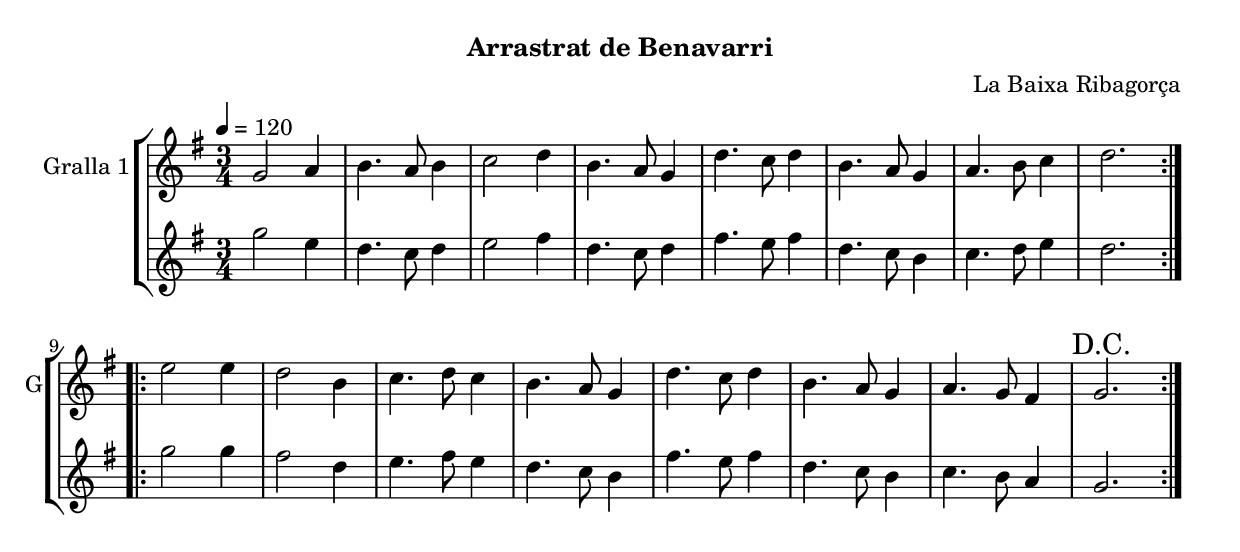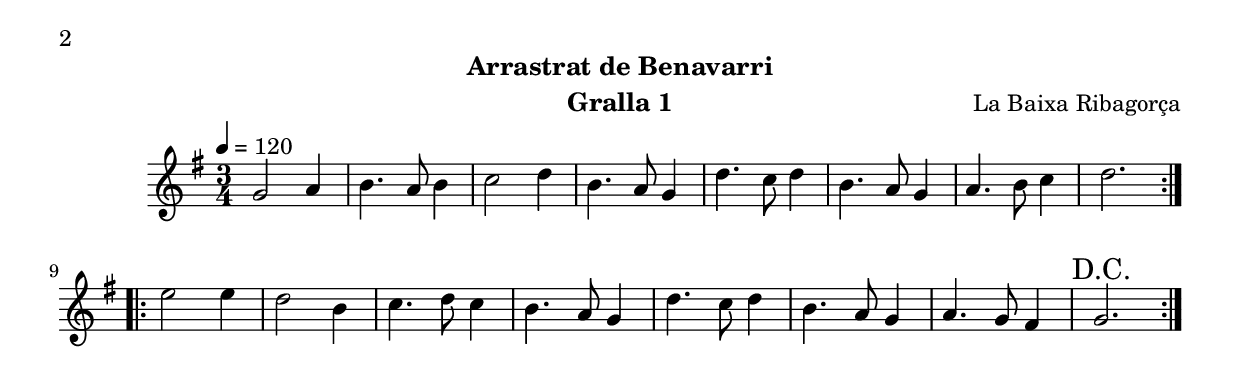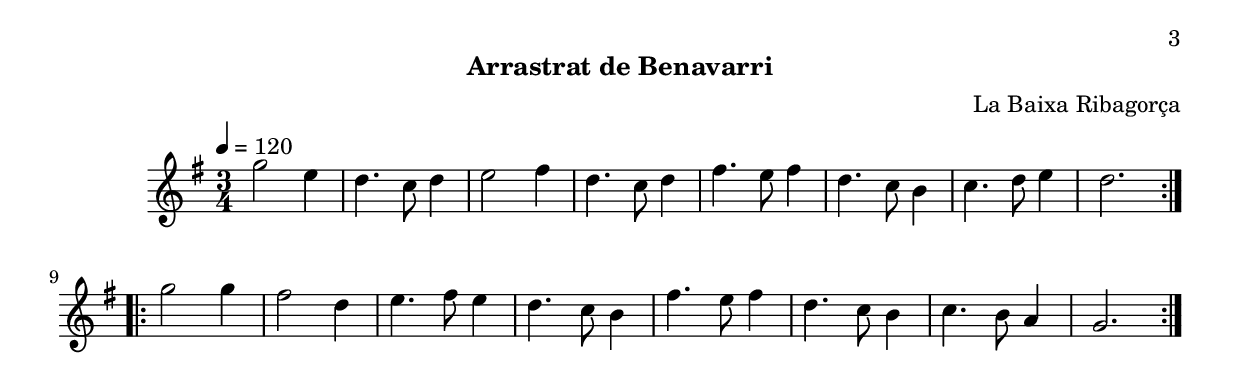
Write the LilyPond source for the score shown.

\version "2.22.1"

\header {
  dedication=""
  title=""
  subtitle="Arrastrat de Benavarri"
  subsubtitle=""
  poet=""
  meter=""
  piece=""
  composer="La Baixa Ribagorça"
  arranger=""
  opus=""
  instrument=""
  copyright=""
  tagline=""
}

liniaroAa =
\relative g'
{
  \tempo 4=120
  \clef treble
  \key g \major
  \time 3/4
  \repeat volta 2 { g2 a4  |
  b4. a8 b4  |
  c2 d4  |
  b4. a8 g4  |
  %05
  d'4. c8 d4  |
  b4. a8 g4  |
  a4. b8 c4  |
  d2.  | }
  \repeat volta 2 { e2 e4  |
  %10
  d2 b4  |
  c4. d8 c4  |
  b4. a8 g4  |
  d'4. c8 d4  |
  b4. a8 g4  |
  %15
  a4. g8 fis4  |
  \mark "D.C." g2.  | }
}

liniaroAb =
\relative g''
{
  \tempo 4=120
  \clef treble
  \key g \major
  \time 3/4
  \repeat volta 2 { g2 e4  |
  d4. c8 d4  |
  e2 fis4  |
  d4. c8 d4  |
  %05
  fis4. e8 fis4  |
  d4. c8 b4  |
  c4. d8 e4  |
  d2.  | }
  \repeat volta 2 { g2 g4  |
  %10
  fis2 d4  |
  e4. fis8 e4  |
  d4. c8 b4  |
  fis'4. e8 fis4  |
  d4. c8 b4  |
  %15
  c4. b8 a4  |
  g2.  | }
}

\bookpart {
  \score {
    \new StaffGroup {
      \override Score.RehearsalMark #'self-alignment-X = #LEFT
      <<
        \new Staff \with {instrumentName = #"Gralla 1" shortInstrumentName = #"G"} \liniaroAa
        \new Staff \with {instrumentName = #"" shortInstrumentName = #" "} \liniaroAb
      >>
    }
    \layout {}
  }
  \score { \unfoldRepeats
    \new StaffGroup {
      \override Score.RehearsalMark #'self-alignment-X = #LEFT
      <<
        \new Staff \with {instrumentName = #"Gralla 1" shortInstrumentName = #"G"} \liniaroAa
        \new Staff \with {instrumentName = #"" shortInstrumentName = #" "} \liniaroAb
      >>
    }
    \midi {
      \set Staff.midiInstrument = "oboe"
      \set DrumStaff.midiInstrument = "drums"
    }
  }
}

\bookpart {
  \header {instrument="Gralla 1"}
  \score {
    \new StaffGroup {
      \override Score.RehearsalMark #'self-alignment-X = #LEFT
      <<
        \new Staff \liniaroAa
      >>
    }
    \layout {}
  }
  \score { \unfoldRepeats
    \new StaffGroup {
      \override Score.RehearsalMark #'self-alignment-X = #LEFT
      <<
        \new Staff \liniaroAa
      >>
    }
    \midi {
      \set Staff.midiInstrument = "oboe"
      \set DrumStaff.midiInstrument = "drums"
    }
  }
}

\bookpart {
  \header {instrument=""}
  \score {
    \new StaffGroup {
      \override Score.RehearsalMark #'self-alignment-X = #LEFT
      <<
        \new Staff \liniaroAb
      >>
    }
    \layout {}
  }
  \score { \unfoldRepeats
    \new StaffGroup {
      \override Score.RehearsalMark #'self-alignment-X = #LEFT
      <<
        \new Staff \liniaroAb
      >>
    }
    \midi {
      \set Staff.midiInstrument = "oboe"
      \set DrumStaff.midiInstrument = "drums"
    }
  }
}

